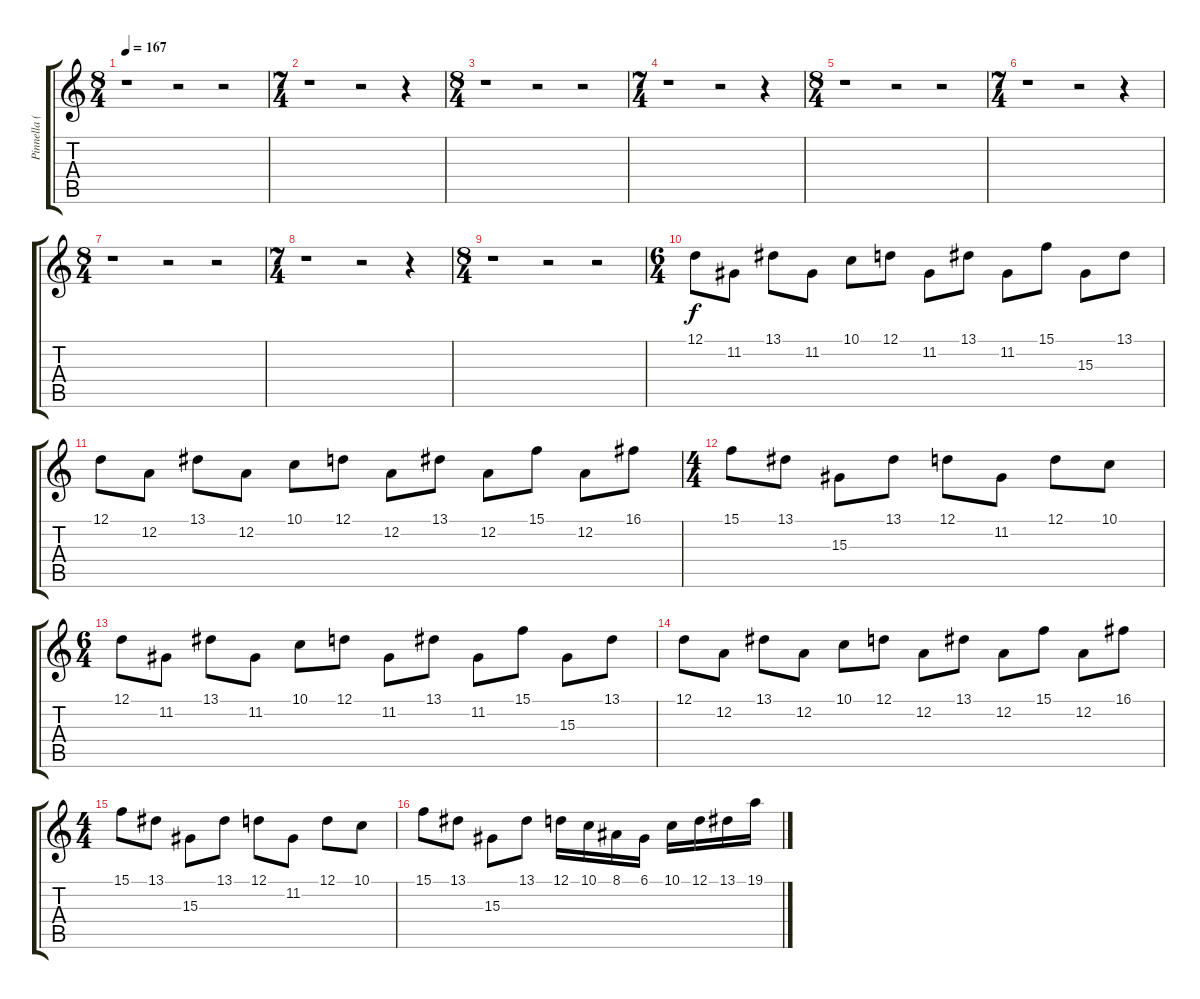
\track ("Pinnella (piano)" "Pinnella (") {instrument acousticgrandpiano}
\staff {score tabs}
\tuning (D4 A3 F3 C3 G2 D2) {hide}
\ts (8 4)
\tempo 167
\clef g2
\ks c
r.1{dy f} r.2 r.2 |
\ts (7 4)
r.1 r.2 r.4 |
\ts (8 4)
r.1 r.2 r.2 |
\ts (7 4)
r.1 r.2 r.4 |
\ts (8 4)
r.1 r.2 r.2 |
\ts (7 4)
r.1 r.2 r.4 |
\ts (8 4)
r.1 r.2 r.2 |
\ts (7 4)
r.1 r.2 r.4 |
\ts (8 4)
r.1 r.2 r.2 |
\ts (6 4)
12.1.8 11.2.8 13.1.8 11.2.8 10.1.8 12.1.8 11.2.8 13.1.8 11.2.8 15.1.8 15.3.8 13.1.8 |
12.1.8 12.2.8 13.1.8 12.2.8 10.1.8 12.1.8 12.2.8 13.1.8 12.2.8 15.1.8 12.2.8 16.1.8 |
\ts (4 4)
15.1.8 13.1.8 15.3.8 13.1.8 12.1.8 11.2.8 12.1.8 10.1.8 |
\ts (6 4)
12.1.8 11.2.8 13.1.8 11.2.8 10.1.8 12.1.8 11.2.8 13.1.8 11.2.8 15.1.8 15.3.8 13.1.8 |
12.1.8 12.2.8 13.1.8 12.2.8 10.1.8 12.1.8 12.2.8 13.1.8 12.2.8 15.1.8 12.2.8 16.1.8 |
\ts (4 4)
15.1.8 13.1.8 15.3.8 13.1.8 12.1.8 11.2.8 12.1.8 10.1.8 |
15.1.8 13.1.8 15.3.8 13.1.8 12.1.16 10.1.16 8.1.16 6.1.16 10.1.16 12.1.16 13.1.16 19.1.16
